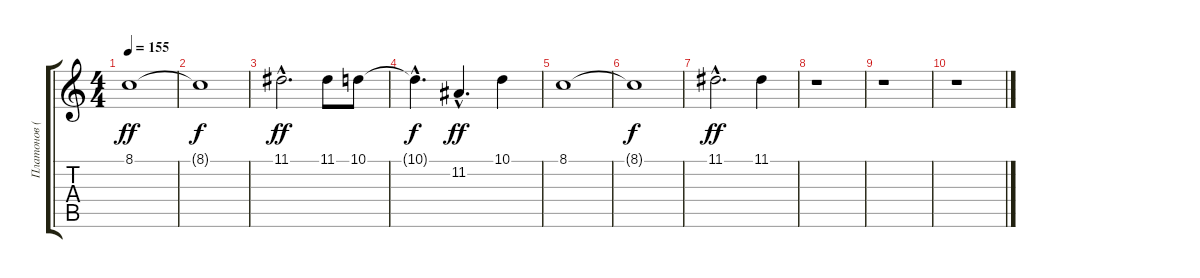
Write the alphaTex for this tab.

\track ("Платонов (Клавиш. 1)" "Платонов (") {instrument electricgrandpiano}
\staff {score tabs}
\tuning (E4 B3 G3 D3 A2 E2) {hide}
\ts (4 4)
\tempo 155
\clef g2
\ks c
8.1.1{dy ff} |
8.1{t}.1{dy f} |
11.1{hac}.2{d dy ff} 11.1.8 10.1.8 |
10.1{hac t}.4{d dy f} 11.2{hac}.4{d dy ff} 10.1.4 |
8.1.1 |
8.1{t}.1{dy f} |
11.1{hac}.2{d dy ff} 11.1.4 |
r.1{volume 16} |
r.1 |
r.1
